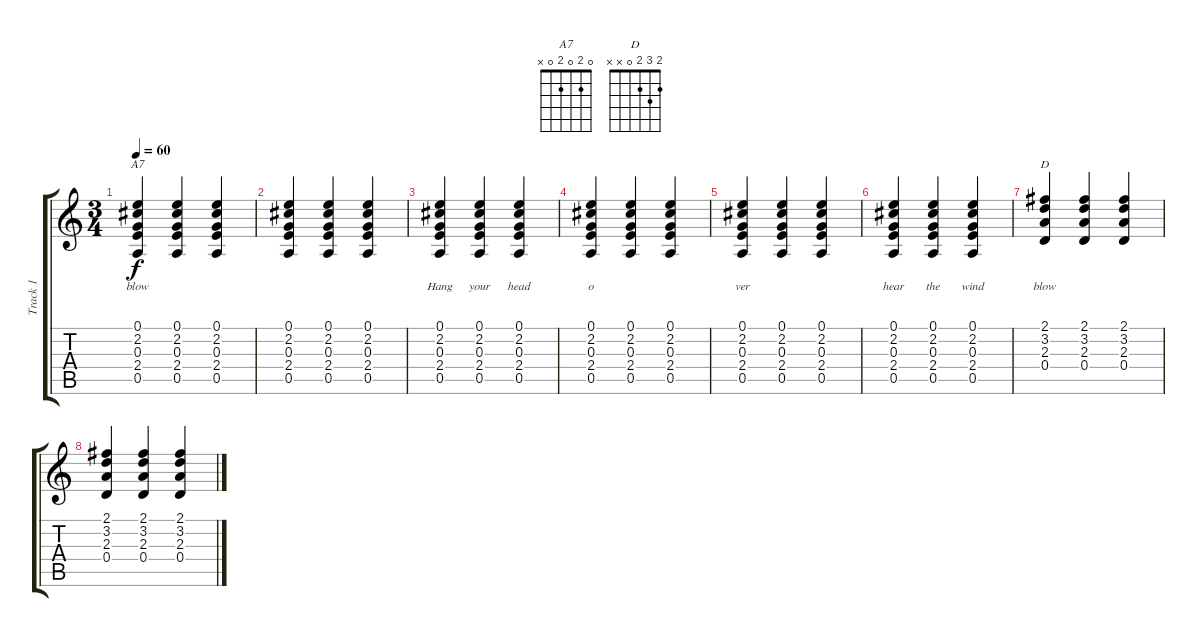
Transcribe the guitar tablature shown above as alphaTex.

\track ("Track 1" "Track 1") {instrument acousticguitarsteel}
\staff {score tabs}
\tuning (E4 B3 G3 D3 A2 E2) {hide}
\chord ("A7" 0 2 0 2 0 x)
\chord ("D" 2 3 2 0 x x)
\ts (3 4)
\tempo 60
\clef g2
\ks c
(0.1 2.2 0.3 2.4 0.5).4{ch "A7" lyrics (0 "blow") lyrics (1 "") lyrics (2 "") lyrics (3 "") lyrics (4 "") dy f} (0.1 2.2 0.3 2.4 0.5).4{lyrics (0 "") lyrics (1 "") lyrics (2 "") lyrics (3 "") lyrics (4 "")} (0.1 2.2 0.3 2.4 0.5).4{lyrics (0 "") lyrics (1 "") lyrics (2 "") lyrics (3 "") lyrics (4 "")} |
(0.1 2.2 0.3 2.4 0.5).4{lyrics (0 "") lyrics (1 "") lyrics (2 "") lyrics (3 "") lyrics (4 "")} (0.1 2.2 0.3 2.4 0.5).4{lyrics (0 "") lyrics (1 "") lyrics (2 "") lyrics (3 "") lyrics (4 "")} (0.1 2.2 0.3 2.4 0.5).4{lyrics (0 "") lyrics (1 "") lyrics (2 "") lyrics (3 "") lyrics (4 "")} |
(0.1 2.2 0.3 2.4 0.5).4{lyrics (0 "Hang") lyrics (1 "") lyrics (2 "") lyrics (3 "") lyrics (4 "")} (0.1 2.2 0.3 2.4 0.5).4{lyrics (0 "your") lyrics (1 "") lyrics (2 "") lyrics (3 "") lyrics (4 "")} (0.1 2.2 0.3 2.4 0.5).4{lyrics (0 "head") lyrics (1 "") lyrics (2 "") lyrics (3 "") lyrics (4 "")} |
(0.1 2.2 0.3 2.4 0.5).4{lyrics (0 "o") lyrics (1 "") lyrics (2 "") lyrics (3 "") lyrics (4 "")} (0.1 2.2 0.3 2.4 0.5).4{lyrics (0 "") lyrics (1 "") lyrics (2 "") lyrics (3 "") lyrics (4 "")} (0.1 2.2 0.3 2.4 0.5).4{lyrics (0 "") lyrics (1 "") lyrics (2 "") lyrics (3 "") lyrics (4 "")} |
(0.1 2.2 0.3 2.4 0.5).4{lyrics (0 "ver") lyrics (1 "") lyrics (2 "") lyrics (3 "") lyrics (4 "")} (0.1 2.2 0.3 2.4 0.5).4{lyrics (0 "") lyrics (1 "") lyrics (2 "") lyrics (3 "") lyrics (4 "")} (0.1 2.2 0.3 2.4 0.5).4{lyrics (0 "") lyrics (1 "") lyrics (2 "") lyrics (3 "") lyrics (4 "")} |
(0.1 2.2 0.3 2.4 0.5).4{lyrics (0 "hear") lyrics (1 "") lyrics (2 "") lyrics (3 "") lyrics (4 "")} (0.1 2.2 0.3 2.4 0.5).4{lyrics (0 "the") lyrics (1 "") lyrics (2 "") lyrics (3 "") lyrics (4 "")} (0.1 2.2 0.3 2.4 0.5).4{lyrics (0 "wind") lyrics (1 "") lyrics (2 "") lyrics (3 "") lyrics (4 "")} |
(2.1 3.2 2.3 0.4).4{ch "D" lyrics (0 "blow") lyrics (1 "") lyrics (2 "") lyrics (3 "") lyrics (4 "")} (2.1 3.2 2.3 0.4).4 (2.1 3.2 2.3 0.4).4 |
(2.1 3.2 2.3 0.4).4 (2.1 3.2 2.3 0.4).4 (2.1 3.2 2.3 0.4).4
